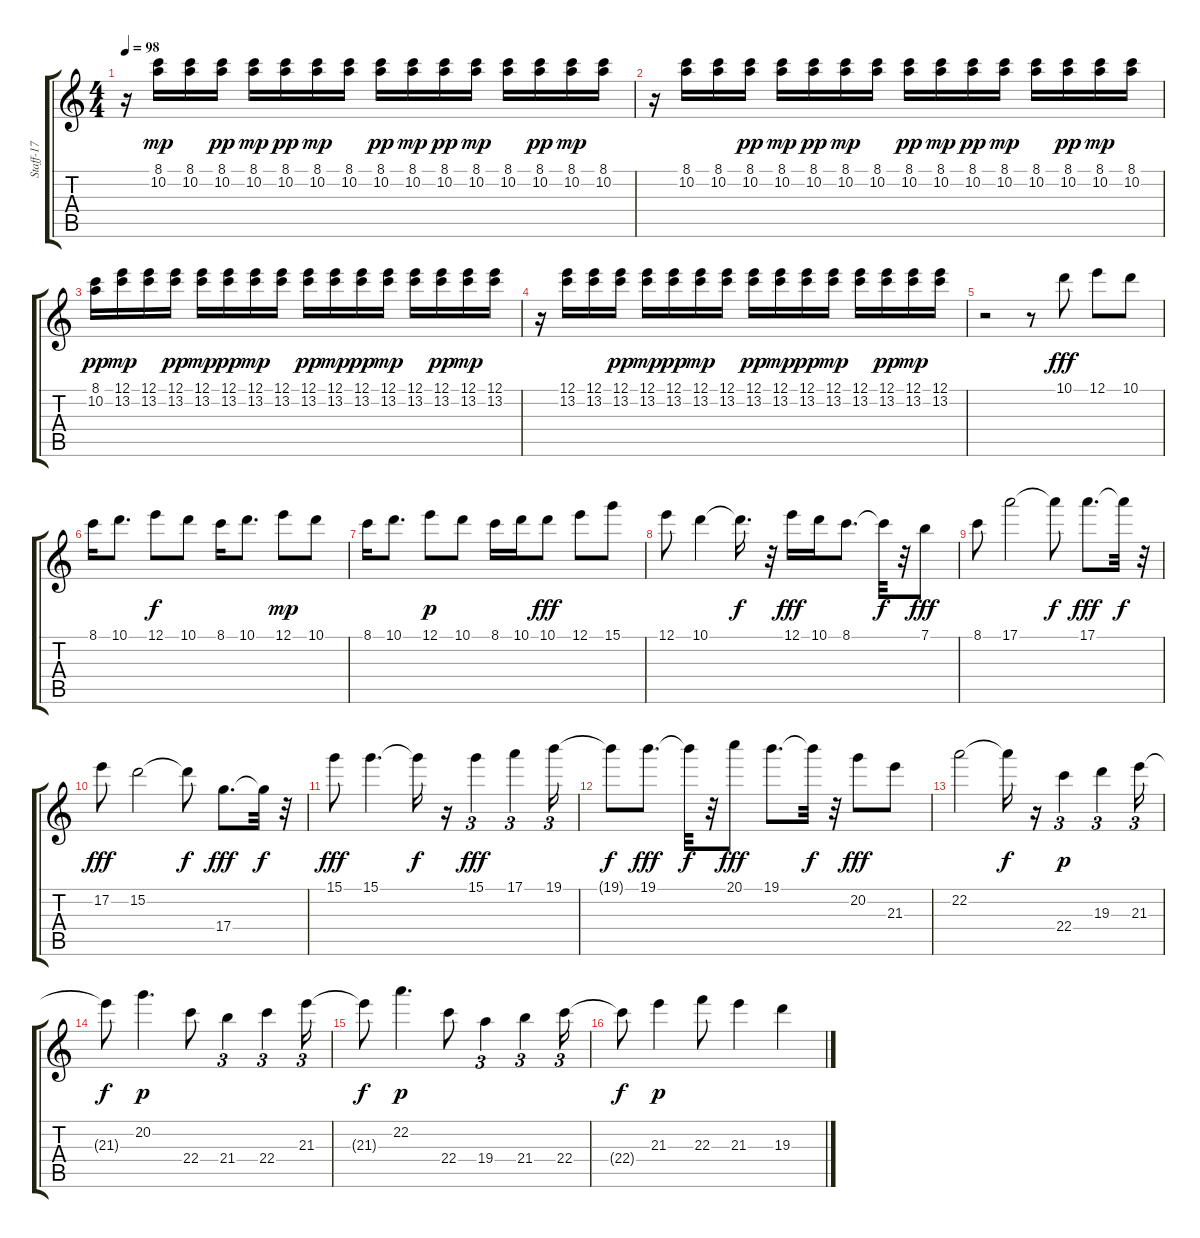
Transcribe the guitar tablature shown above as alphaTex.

\track ("Staff-17" "Staff-17") {instrument electricbassfinger}
\staff {score tabs}
\tuning (E4 B3 G3 D3 A2 E2) {hide}
\ts (4 4)
\tempo 98
\clef g2
\ks c
r.16{dy mf} (8.1 10.2).16{dy mp volume 10 instrument electricbassfinger} (8.1 10.2).16 (8.1 10.2).16{dy pp volume 10} (8.1 10.2).16{dy mp volume 10} (8.1 10.2).16{dy pp volume 10} (8.1 10.2).16{dy mp volume 10} (8.1 10.2).16{volume 9} (8.1 10.2).16{dy pp volume 9} (8.1 10.2).16{dy mp volume 9} (8.1 10.2).16{dy pp volume 9} (8.1 10.2).16{dy mp volume 9} (8.1 10.2).16{volume 9} (8.1 10.2).16{dy pp volume 9} (8.1 10.2).16{dy mp volume 8} (8.1 10.2).16{volume 8} |
r.16 (8.1 10.2).16{volume 8} (8.1 10.2).16{volume 8} (8.1 10.2).16{dy pp volume 8} (8.1 10.2).16{dy mp volume 8} (8.1 10.2).16{dy pp volume 7} (8.1 10.2).16{dy mp volume 7} (8.1 10.2).16{volume 7} (8.1 10.2).16{dy pp volume 7} (8.1 10.2).16{dy mp volume 7} (8.1 10.2).16{dy pp volume 6} (8.1 10.2).16{dy mp volume 6} (8.1 10.2).16{volume 6} (8.1 10.2).16{dy pp volume 6} (8.1 10.2).16{dy mp volume 6} (8.1 10.2).16{volume 6} |
(8.1 10.2).16{dy pp volume 5} (12.1 13.2).16{dy mp volume 5} (12.1 13.2).16{volume 5} (12.1 13.2).16{dy pp volume 5} (12.1 13.2).16{dy mp volume 6} (12.1 13.2).16{dy pp volume 6} (12.1 13.2).16{dy mp volume 6} (12.1 13.2).16{volume 6} (12.1 13.2).16{dy pp volume 6} (12.1 13.2).16{dy mp volume 6} (12.1 13.2).16{dy pp volume 7} (12.1 13.2).16{dy mp volume 7} (12.1 13.2).16{volume 7} (12.1 13.2).16{dy pp volume 7} (12.1 13.2).16{dy mp volume 8} (12.1 13.2).16{volume 8} |
r.16 (12.1 13.2).16{volume 8} (12.1 13.2).16 (12.1 13.2).16{dy pp volume 8} (12.1 13.2).16{dy mp volume 8} (12.1 13.2).16{dy pp volume 8} (12.1 13.2).16{dy mp volume 9} (12.1 13.2).16{volume 9} (12.1 13.2).16{dy pp volume 9} (12.1 13.2).16{dy mp volume 9} (12.1 13.2).16{dy pp volume 9} (12.1 13.2).16{dy mp volume 9} (12.1 13.2).16{volume 9} (12.1 13.2).16{dy pp volume 10} (12.1 13.2).16{dy mp volume 10} (12.1 13.2).16{volume 10} |
r.2 r.8 10.1.8{dy fff volume 6 instrument honkytonkpiano} 12.1.8 10.1.8 |
8.1.16 10.1.8{d} 12.1.8{dy f} 10.1.8 8.1.16 10.1.8{d} 12.1.8{dy mp} 10.1.8 |
8.1.16 10.1.8{d} 12.1.8{dy p} 10.1.8 8.1.16 10.1.16 10.1.8{dy fff} 12.1.8 15.1.8 |
12.1.8 10.1.4 10.1{t}.16{d dy f} r.32 12.1.16{dy fff} 10.1.16 8.1.8{d} 8.1{t}.32{dy f} r.32 7.1.8{dy fff} |
8.1.8 17.1.2 17.1{t}.8{dy f} 17.1.8{d dy fff} 17.1{t}.32{dy f} r.32 |
17.2.8{dy fff} 15.2.2 15.2{t}.8{dy f} 17.4.8{d dy fff} 17.4{t}.32{dy f} r.32 |
15.1.8{dy fff} 15.1.4{d} 15.1{t}.16{dy f} r.16 15.1.4{tu (3 2) dy fff} 17.1.4{tu (3 2)} 19.1.16{tu (3 2)} |
19.1{t}.8{dy f} 19.1.8{d dy fff} 19.1{t}.32{dy f} r.32 20.1.8{dy fff} 19.1.8{d} 19.1{t}.32{dy f} r.32 20.2.8{dy fff} 21.3.8 |
22.2.2 22.2{t}.16{dy f} r.16 22.4.4{tu (3 2) dy p volume 12 instrument mutedtrumpet} 19.3.4{tu (3 2)} 21.3.16{tu (3 2)} |
21.3{t}.8{dy f} 20.2.4{d dy p} 22.4.8{instrument trumpet} 21.4.4{tu (3 2)} 22.4.4{tu (3 2)} 21.3.16{tu (3 2)} |
21.3{t}.8{dy f} 22.2.4{d dy p} 22.4.8{instrument mutedtrumpet} 19.4.4{tu (3 2)} 21.4.4{tu (3 2)} 22.4.16{tu (3 2)} |
22.4{t}.8{dy f} 21.3.4{dy p} 22.3.8 21.3.4 19.3.4
